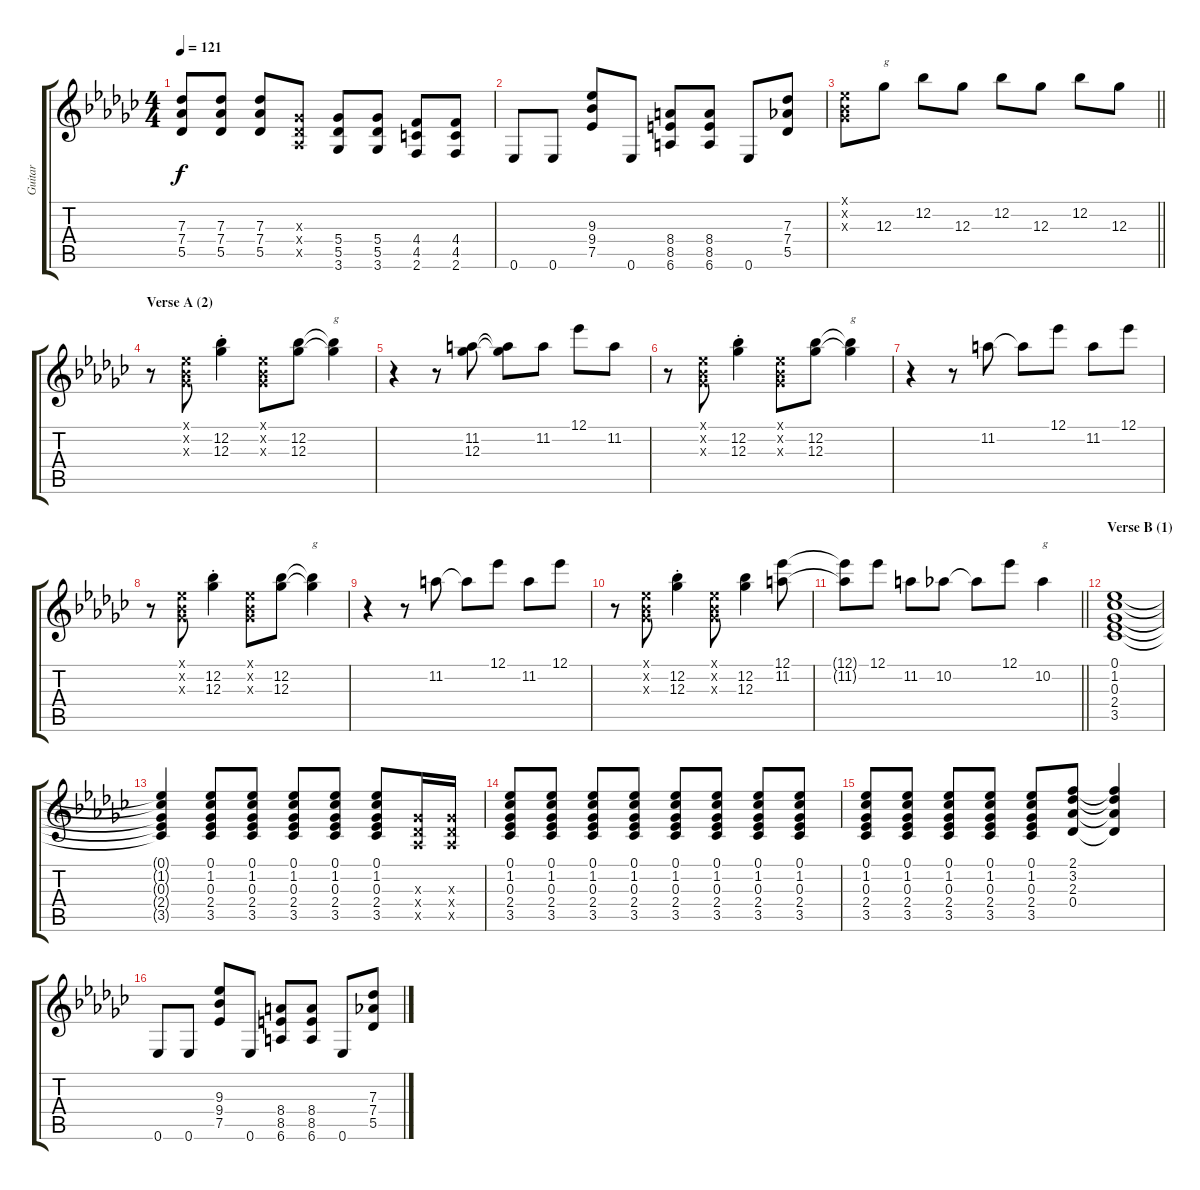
\track ("Guitar" "Guitar") {instrument distortionguitar}
\staff {score tabs}
\tuning (Eb4 Bb3 Gb3 Db3 Ab2 Eb2) {hide}
\ts (4 4)
\tempo 121
\clef g2
\ks ebminor
(7.3{t} 7.4{t} 5.5{t}).8{dy f} (7.3 7.4 5.5).8 (7.3 7.4 5.5).8 (0.3{x} 0.4{x} 0.5{x}).8 (5.4 5.5 3.6).8 (5.4 5.5 3.6).8 (4.4 4.5 2.6).8 (4.4 4.5 2.6).8 |
0.6.8 0.6.8 (9.3 9.4 7.5).8 0.6.8 (8.4 8.5 6.6).8 (8.4 8.5 6.6).8 0.6.8 (7.3 7.4 5.5).8 |
\barLineRight lightlight
(0.1{x} 0.2{x} 0.3{x}).8 12.3.8{txt "g"} 12.2.8 12.3.8 12.2.8 12.3.8 12.2.8 12.3.8 |
\section ("" "Verse A (2)")
r.8 (0.1{x} 0.2{x} 0.3{x}).8 (12.2{st} 12.3{st}).4 (0.1{x} 0.2{x} 0.3{x}).8 (12.2 12.3).8 (12.2{t} 12.3{t}).4{txt "g"} |
r.4 r.8 (11.2 12.3).8 (11.2{t} 12.3{t}).8 11.2.8 12.1.8 11.2.8 |
r.8 (0.1{x} 0.2{x} 0.3{x}).8 (12.2{st} 12.3{st}).4 (0.1{x} 0.2{x} 0.3{x}).8 (12.2 12.3).8 (12.2{t} 12.3{t}).4{txt "g"} |
r.4 r.8 11.2.8 11.2{t}.8 12.1.8 11.2.8 12.1.8 |
r.8 (0.1{x} 0.2{x} 0.3{x}).8 (12.2{st} 12.3{st}).4 (0.1{x} 0.2{x} 0.3{x}).8 (12.2 12.3).8 (12.2{t} 12.3{t}).4{txt "g"} |
r.4 r.8 11.2.8 11.2{t}.8 12.1.8 11.2.8 12.1.8 |
r.8 (0.1{x} 0.2{x} 0.3{x}).8 (12.2{st} 12.3{st}).4 (0.1{x} 0.2{x} 0.3{x}).8 (12.2 12.3).4 (12.1 11.2).8 |
\barLineRight lightlight
(12.1{t} 11.2{t}).8 12.1.8 11.2.8 10.2.8 10.2{t}.8 12.1.8 10.2.4{txt "g"} |
\section ("" "Verse B (1)")
(0.1 1.2 0.3 2.4 3.5).1 |
(0.1{t} 1.2{t} 0.3{t} 2.4{t} 3.5{t}).4 (0.1 1.2 0.3 2.4 3.5).8 (0.1 1.2 0.3 2.4 3.5).8 (0.1 1.2 0.3 2.4 3.5).8 (0.1 1.2 0.3 2.4 3.5).8 (0.1 1.2 0.3 2.4 3.5).8 (0.3{x} 0.4{x} 0.5{x}).16 (0.3{x} 0.4{x} 0.5{x}).16 |
(0.1 1.2 0.3 2.4 3.5).8 (0.1 1.2 0.3 2.4 3.5).8 (0.1 1.2 0.3 2.4 3.5).8 (0.1 1.2 0.3 2.4 3.5).8 (0.1 1.2 0.3 2.4 3.5).8 (0.1 1.2 0.3 2.4 3.5).8 (0.1 1.2 0.3 2.4 3.5).8 (0.1 1.2 0.3 2.4 3.5).8 |
(0.1 1.2 0.3 2.4 3.5).8 (0.1 1.2 0.3 2.4 3.5).8 (0.1 1.2 0.3 2.4 3.5).8 (0.1 1.2 0.3 2.4 3.5).8 (0.1 1.2 0.3 2.4 3.5).8 (2.1 3.2 2.3 0.4).8 (2.1{t} 3.2{t} 2.3{t} 0.4{t}).4 |
0.6.8 0.6.8 (9.3 9.4 7.5).8 0.6.8 (8.4 8.5 6.6).8 (8.4 8.5 6.6).8 0.6.8 (7.3 7.4 5.5).8
